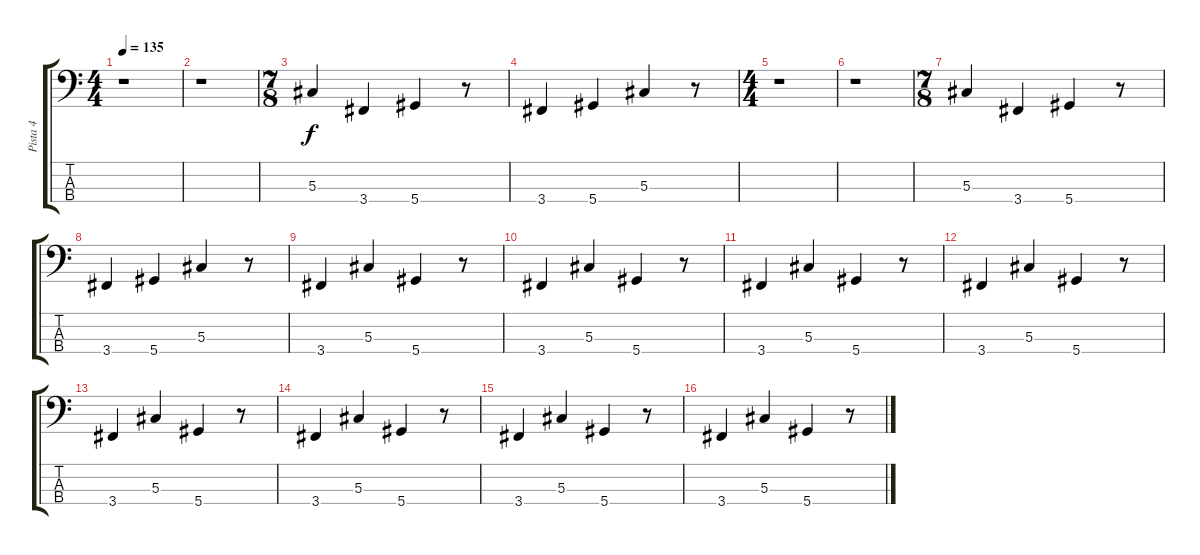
\track ("Pista 4" "Pista 4") {instrument electricbassfinger}
\staff {score tabs}
\tuning (Gb2 Db2 Ab1 Eb1) {hide}
\ts (4 4)
\tempo 135
\clef f4
\ks c
r.1{dy f} |
r.1 |
\ts (7 8)
5.3.4 3.4.4 5.4.4 r.8 |
3.4.4 5.4.4 5.3.4 r.8 |
\ts (4 4)
r.1 |
r.1 |
\ts (7 8)
5.3.4 3.4.4 5.4.4 r.8 |
3.4.4 5.4.4 5.3.4 r.8 |
3.4.4 5.3.4 5.4.4 r.8 |
3.4.4 5.3.4 5.4.4 r.8 |
3.4.4 5.3.4 5.4.4 r.8 |
3.4.4 5.3.4 5.4.4 r.8 |
3.4.4 5.3.4 5.4.4 r.8 |
3.4.4 5.3.4 5.4.4 r.8 |
3.4.4 5.3.4 5.4.4 r.8 |
3.4.4 5.3.4 5.4.4 r.8
